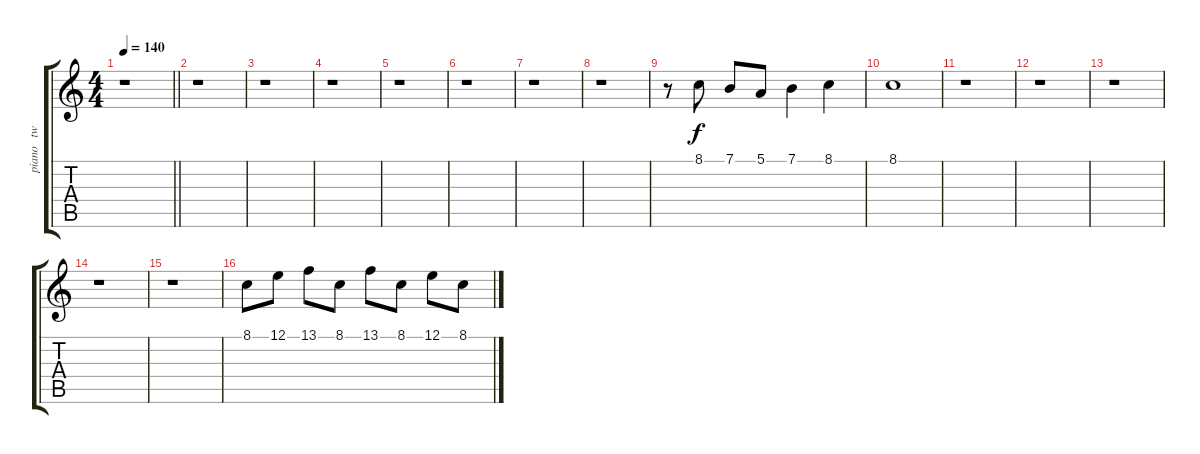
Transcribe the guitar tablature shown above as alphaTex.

\track ("piano   two" "piano   tw") {instrument brightacousticpiano}
\staff {score tabs}
\tuning (E4 B3 G3 D3 A2 E2) {hide}
\ts (4 4)
\tempo 140
\clef g2
\barLineRight lightlight
\ks c
r.1{dy f instrument brightacousticpiano} |
r.1 |
r.1 |
r.1 |
r.1 |
r.1 |
r.1 |
r.1 |
r.8 8.1.8 7.1.8 5.1.8 7.1.4 8.1.4 |
8.1.1 |
r.1 |
r.1 |
r.1 |
r.1 |
r.1 |
8.1.8 12.1.8 13.1.8 8.1.8 13.1.8 8.1.8 12.1.8 8.1.8
